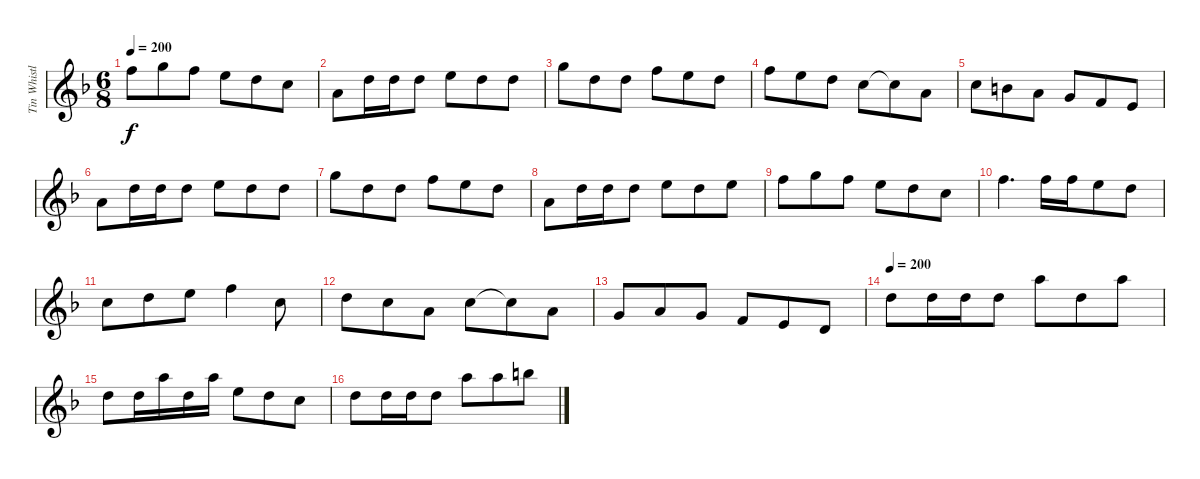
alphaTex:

\track ("Tin Whistle" "Tin Whistl") {instrument piccolo}
\staff {score}
\tuning (E4 B3 G3 D3 A2 D2) {hide}
\ts (6 8)
\tempo 200
\clef g2
\ks dminor
13.1.8{dy f} 15.1.8 13.1.8 12.1.8 10.1.8 8.1.8 |
10.2.8 10.1.16 10.1.16 10.1.8 12.1.8 10.1.8 10.1.8 |
15.1.8 15.2.8 15.2.8 13.1.8 12.1.8 10.1.8 |
13.1.8 12.1.8 10.1.8 8.1.8 8.1{t}.8 5.1.8 |
8.1.8 7.1.8 5.1.8 3.1.8 1.1.8 0.1.8 |
5.1.8 10.1.16 10.1.16 10.1.8 12.1.8 10.1.8 10.1.8 |
15.1.8 15.2.8 15.2.8 13.1.8 12.1.8 10.1.8 |
10.2.8 10.1.16 10.1.16 10.1.8 12.1.8 10.1.8 12.1.8 |
13.1.8 15.1.8 13.1.8 12.1.8 10.1.8 8.1.8 |
13.1.4{d} 13.1.16 13.1.16 12.1.8 10.1.8 |
8.1.8 10.1.8 12.1.8 13.1.4 13.2.8 |
10.1.8 8.1.8 10.2.8 8.1.8 8.1{t}.8 5.1.8 |
3.1.8 5.1.8 3.1.8 1.1.8 0.1.8 3.2.8 |
\tempo 200
10.1.8 10.1.16 10.1.16 10.1.8 17.1.8 15.2.8 17.1.8 |
15.2.8 15.2.16 17.1.16 15.2.16 17.1.16 17.2.8 15.2.8 17.3.8 |
15.2.8 15.2.16 15.2.16 15.2.8 17.1.8 17.1.8 19.1.8
